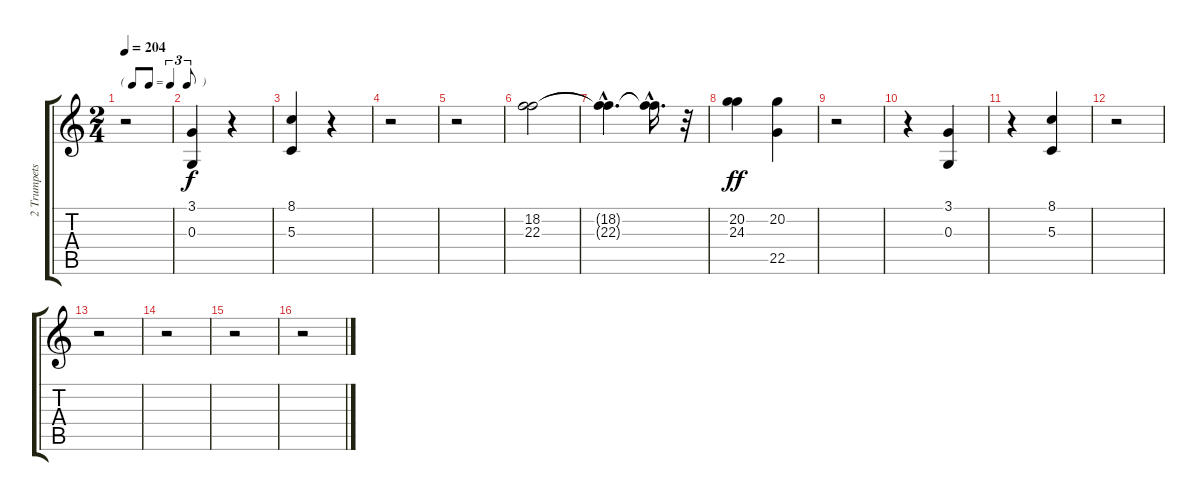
\track ("2 Trumpets in C" "2 Trumpets") {instrument trumpet}
\staff {score tabs}
\tuning (E4 B3 G3 D3 A2 E2) {hide}
\ts (2 4)
\tf triplet8th
\tempo 204
\clef g2
\ks c
r.2{dy f} |
(3.1 0.3).4 r.4 |
(8.1 5.3).4 r.4 |
r.2 |
r.2 |
(18.2 22.3).2 |
(18.2{hac t} 22.3{hac t}).4{d} (18.2{hac t} 22.3{hac t}).16{d} r.32 |
(20.2 24.3).4{dy ff} (20.2 22.5).4 |
r.2 |
r.4 (3.1 0.3).4 |
r.4 (8.1 5.3).4 |
r.2 |
r.2 |
r.2 |
r.2 |
r.2
